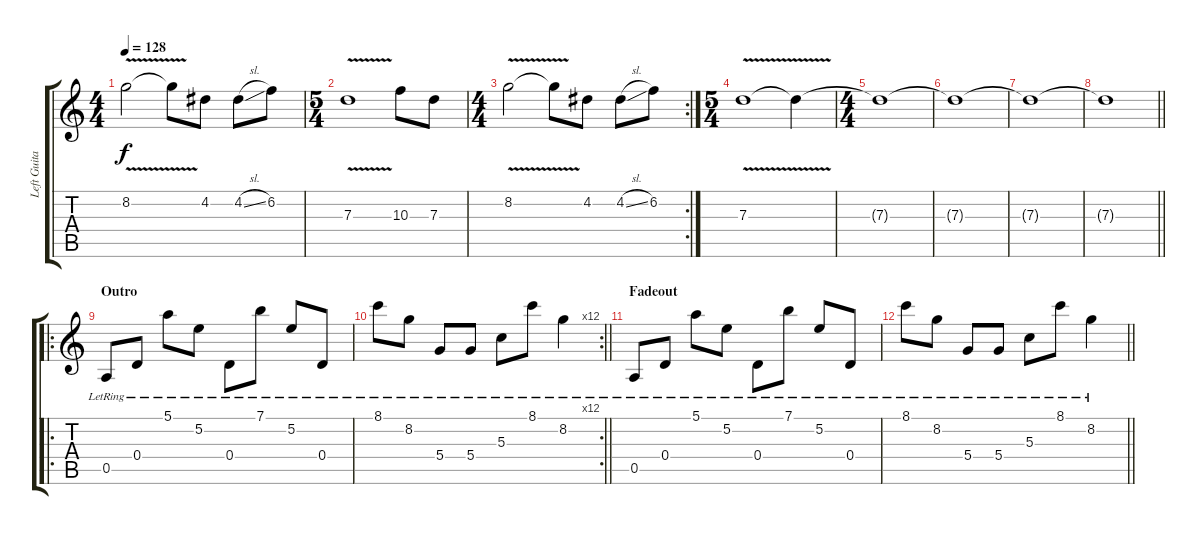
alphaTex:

\track ("Left Guitar" "Left Guita") {instrument electricguitarjazz}
\staff {score tabs}
\tuning (E4 B3 G3 D3 A2 E2) {hide}
\ts (4 4)
\tempo 128
\clef g2
\ks c
8.2{v}.2{dy f} 8.2{t}.8 4.2.8 4.2{sl}.8 6.2.8 |
\ts (5 4)
7.3{v}.1 10.3.8 7.3.8 |
\rc 2
\ts (4 4)
8.2{v}.2 8.2{t}.8 4.2.8 4.2{sl}.8 6.2.8 |
\ts (5 4)
7.3{v}.1 7.3{t}.4 |
\ts (4 4)
7.3{t}.1 |
7.3{t}.1 |
7.3{t}.1 |
\barLineRight lightlight
7.3{t}.1 |
\ro
\section ("" "Outro")
0.5{lr}.8{instrument electricguitarjazz} 0.4{lr}.8 5.1{lr}.8 5.2{lr}.8 0.4{lr}.8 7.1{lr}.8 5.2{lr}.8 0.4{lr}.8 |
\rc 12
\barLineRight lightlight
8.1{lr}.8 8.2{lr}.8 5.4{lr}.8 5.4{lr}.8 5.3{lr}.8 8.1{lr}.8 8.2{lr}.4 |
\section ("" "Fadeout")
0.5{lr}.8 0.4{lr}.8 5.1{lr}.8 5.2{lr}.8 0.4{lr}.8 7.1{lr}.8 5.2{lr}.8 0.4{lr}.8 |
\barLineRight lightlight
8.1{lr}.8 8.2{lr}.8 5.4{lr}.8 5.4{lr}.8 5.3{lr}.8 8.1{lr}.8 8.2{lr}.4
